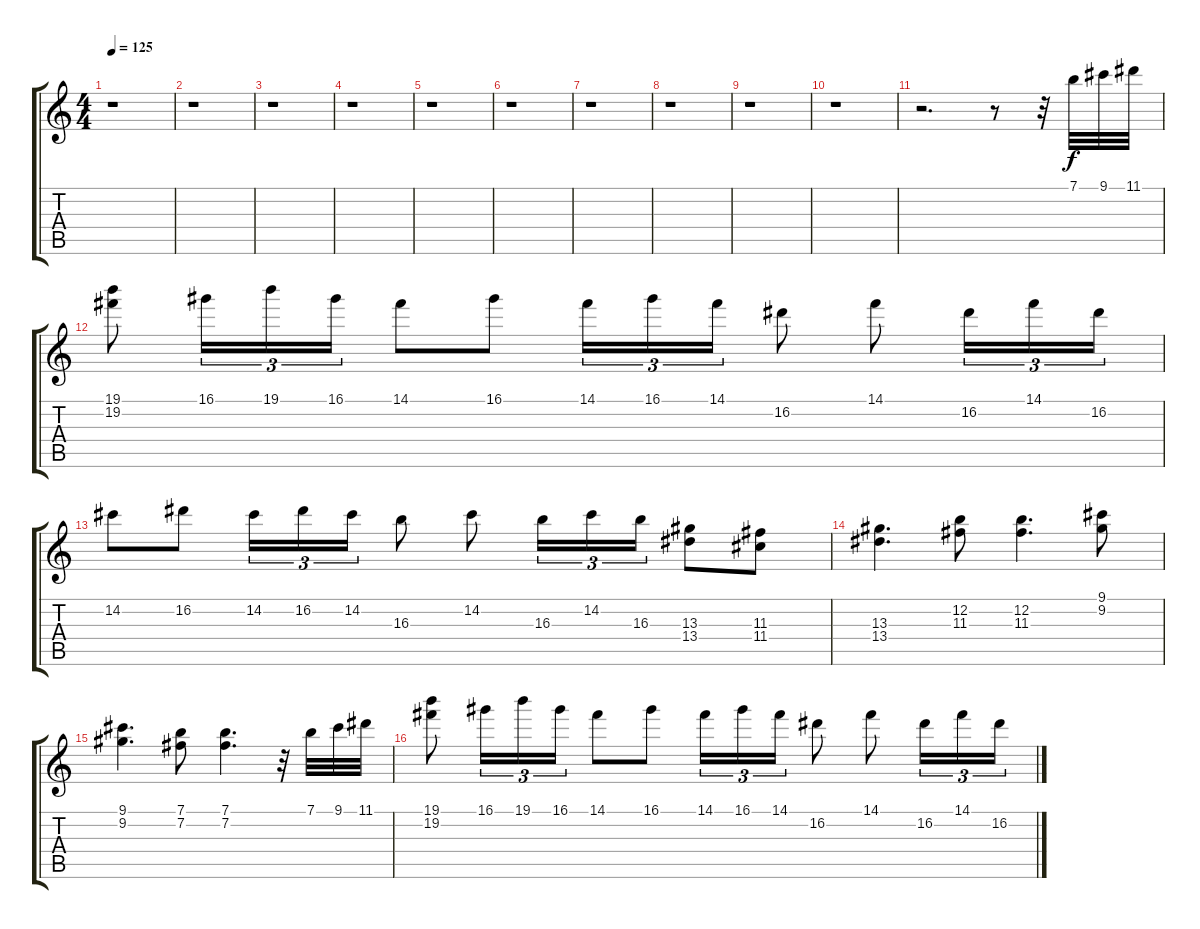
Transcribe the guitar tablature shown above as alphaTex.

\track "" {instrument overdrivenguitar}
\staff {score tabs}
\tuning (E4 B3 G3 D3 A2 E2) {hide}
\ts (4 4)
\tempo 125
\clef g2
\ks c
r.1{dy f} |
r.1 |
r.1 |
r.1 |
r.1 |
r.1 |
r.1 |
r.1 |
r.1 |
r.1 |
r.2{d} r.8 r.32 7.1.32 9.1.32 11.1.32 |
(19.1 19.2).8 16.1.16{tu (3 2)} 19.1.16{tu (3 2)} 16.1.16{tu (3 2)} 14.1.8 16.1.8 14.1.16{tu (3 2)} 16.1.16{tu (3 2)} 14.1.16{tu (3 2)} 16.2.8 14.1.8 16.2.16{tu (3 2)} 14.1.16{tu (3 2)} 16.2.16{tu (3 2)} |
14.2.8 16.2.8 14.2.16{tu (3 2)} 16.2.16{tu (3 2)} 14.2.16{tu (3 2)} 16.3.8 14.2.8 16.3.16{tu (3 2)} 14.2.16{tu (3 2)} 16.3.16{tu (3 2)} (13.3 13.4).8 (11.3 11.4).8 |
(13.3 13.4).4{d} (12.2 11.3).8 (12.2 11.3).4{d} (9.1 9.2).8 |
(9.1 9.2).4{d} (7.1 7.2).8 (7.1 7.2).4{d} r.32 7.1.32 9.1.32 11.1.32 |
(19.1 19.2).8 16.1.16{tu (3 2)} 19.1.16{tu (3 2)} 16.1.16{tu (3 2)} 14.1.8 16.1.8 14.1.16{tu (3 2)} 16.1.16{tu (3 2)} 14.1.16{tu (3 2)} 16.2.8 14.1.8 16.2.16{tu (3 2)} 14.1.16{tu (3 2)} 16.2.16{tu (3 2)}
